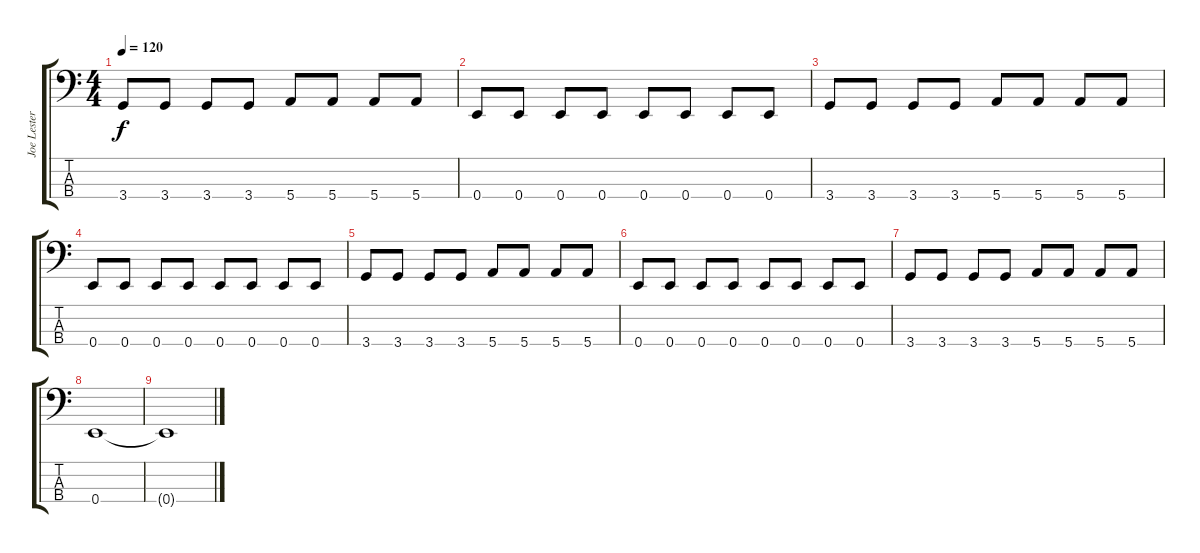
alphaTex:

\track ("Joe Lester - Bass" "Joe Lester") {instrument electricbasspick}
\staff {score tabs}
\tuning (G2 D2 A1 E1) {hide}
\ts (4 4)
\tempo 120
\clef f4
\ks c
3.4.8{dy f} 3.4.8 3.4.8 3.4.8 5.4.8 5.4.8 5.4.8 5.4.8 |
0.4.8 0.4.8 0.4.8 0.4.8 0.4.8 0.4.8 0.4.8 0.4.8 |
3.4.8 3.4.8 3.4.8 3.4.8 5.4.8 5.4.8 5.4.8 5.4.8 |
0.4.8 0.4.8 0.4.8 0.4.8 0.4.8 0.4.8 0.4.8 0.4.8 |
3.4.8 3.4.8 3.4.8 3.4.8 5.4.8 5.4.8 5.4.8 5.4.8 |
0.4.8 0.4.8 0.4.8 0.4.8 0.4.8 0.4.8 0.4.8 0.4.8 |
3.4.8 3.4.8 3.4.8 3.4.8 5.4.8 5.4.8 5.4.8 5.4.8 |
0.4.1 |
0.4{t}.1
